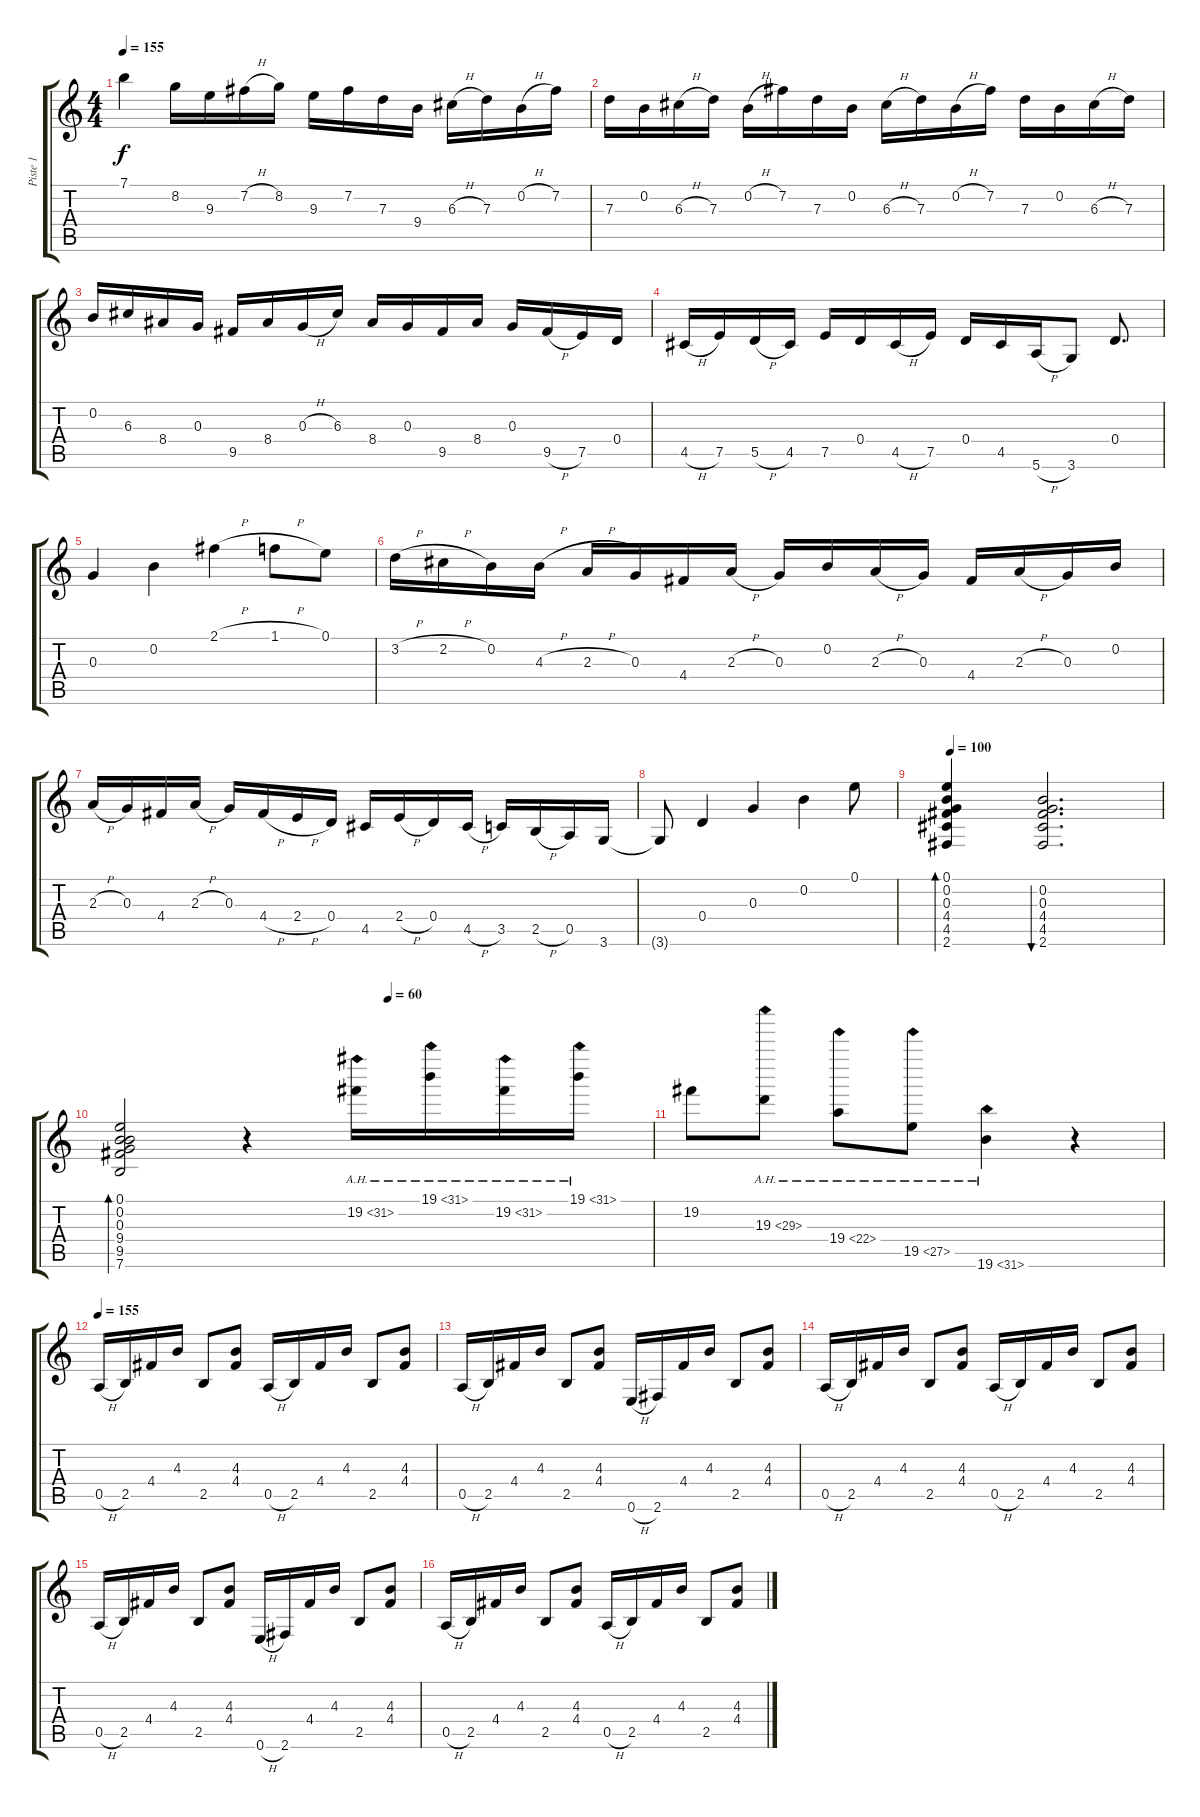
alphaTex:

\track ("Piste 1" "Piste 1") {instrument acousticguitarsteel}
\staff {score tabs}
\tuning (E4 B3 G3 D3 A2 E2) {hide}
\ts (4 4)
\tempo 155
\clef g2
\ks c
7.1.4{dy f instrument acousticguitarsteel} 8.2.16 9.3.16 7.2{h}.16 8.2.16 9.3.16 7.2.16 7.3.16 9.4.16 6.3{h}.16 7.3.16 0.2{h}.16 7.2.16 |
7.3.16 0.2.16 6.3{h}.16 7.3.16 0.2{h}.16 7.2.16 7.3.16 0.2.16 6.3{h}.16 7.3.16 0.2{h}.16 7.2.16 7.3.16 0.2.16 6.3{h}.16 7.3.16 |
0.2.16 6.3.16 8.4.16 0.3.16 9.5.16 8.4.16 0.3{h}.16 6.3.16 8.4.16 0.3.16 9.5.16 8.4.16 0.3.16 9.5{h}.16 7.5.16 0.4.16 |
4.5{h}.16 7.5.16 5.5{h}.16 4.5.16 7.5.16 0.4.16 4.5{h}.16 7.5.16 0.4.16 4.5.16 5.6{h}.16 3.6.8 0.4.8{d} |
0.3.4 0.2.4 2.1{h}.4 1.1{h}.8 0.1.8 |
3.2{h}.16 2.2{h}.16 0.2.16 4.3{h}.16 2.3{h}.16 0.3.16 4.4.16 2.3{h}.16 0.3.16 0.2.16 2.3{h}.16 0.3.16 4.4.16 2.3{h}.16 0.3.16 0.2.16 |
2.3{h}.16 0.3.16 4.4.16 2.3{h}.16 0.3.16 4.4{h}.16 2.4{h}.16 0.4.16 4.5.16 2.4{h}.16 0.4.16 4.5{h}.16 3.5.16 2.5{h}.16 0.5.16 3.6.16 |
3.6{t}.8 0.4.4 0.3.4 0.2.4 0.1.8 |
\tempo 100
(0.1 0.2 0.3 4.4 4.5 2.6).4{bd 30} (0.2 0.3 4.4 4.5 2.6).2{d bu 30} |
\tempo (60 0.5)
(0.1 0.2 0.3 9.4 9.5 7.6).2{bd 30} r.4 19.2{ah 12}.16 19.1{ah 12}.16 19.2{ah 12}.16 19.1{ah 12}.16 |
19.2.8 19.3{ah 10}.8 19.4{ah 3}.8 19.5{ah 8}.8 19.6{ah 12}.4 r.4 |
\tempo 155
0.5{h}.16 2.5.16 4.4.16 4.3.16 2.5.8 (4.3 4.4).8 0.5{h}.16 2.5.16 4.4.16 4.3.16 2.5.8 (4.3 4.4).8 |
0.5{h}.16 2.5.16 4.4.16 4.3.16 2.5.8 (4.3 4.4).8 0.6{h}.16 2.6.16 4.4.16 4.3.16 2.5.8 (4.3 4.4).8 |
0.5{h}.16 2.5.16 4.4.16 4.3.16 2.5.8 (4.3 4.4).8 0.5{h}.16 2.5.16 4.4.16 4.3.16 2.5.8 (4.3 4.4).8 |
0.5{h}.16 2.5.16 4.4.16 4.3.16 2.5.8 (4.3 4.4).8 0.6{h}.16 2.6.16 4.4.16 4.3.16 2.5.8 (4.3 4.4).8 |
0.5{h}.16 2.5.16 4.4.16 4.3.16 2.5.8 (4.3 4.4).8 0.5{h}.16 2.5.16 4.4.16 4.3.16 2.5.8 (4.3 4.4).8
